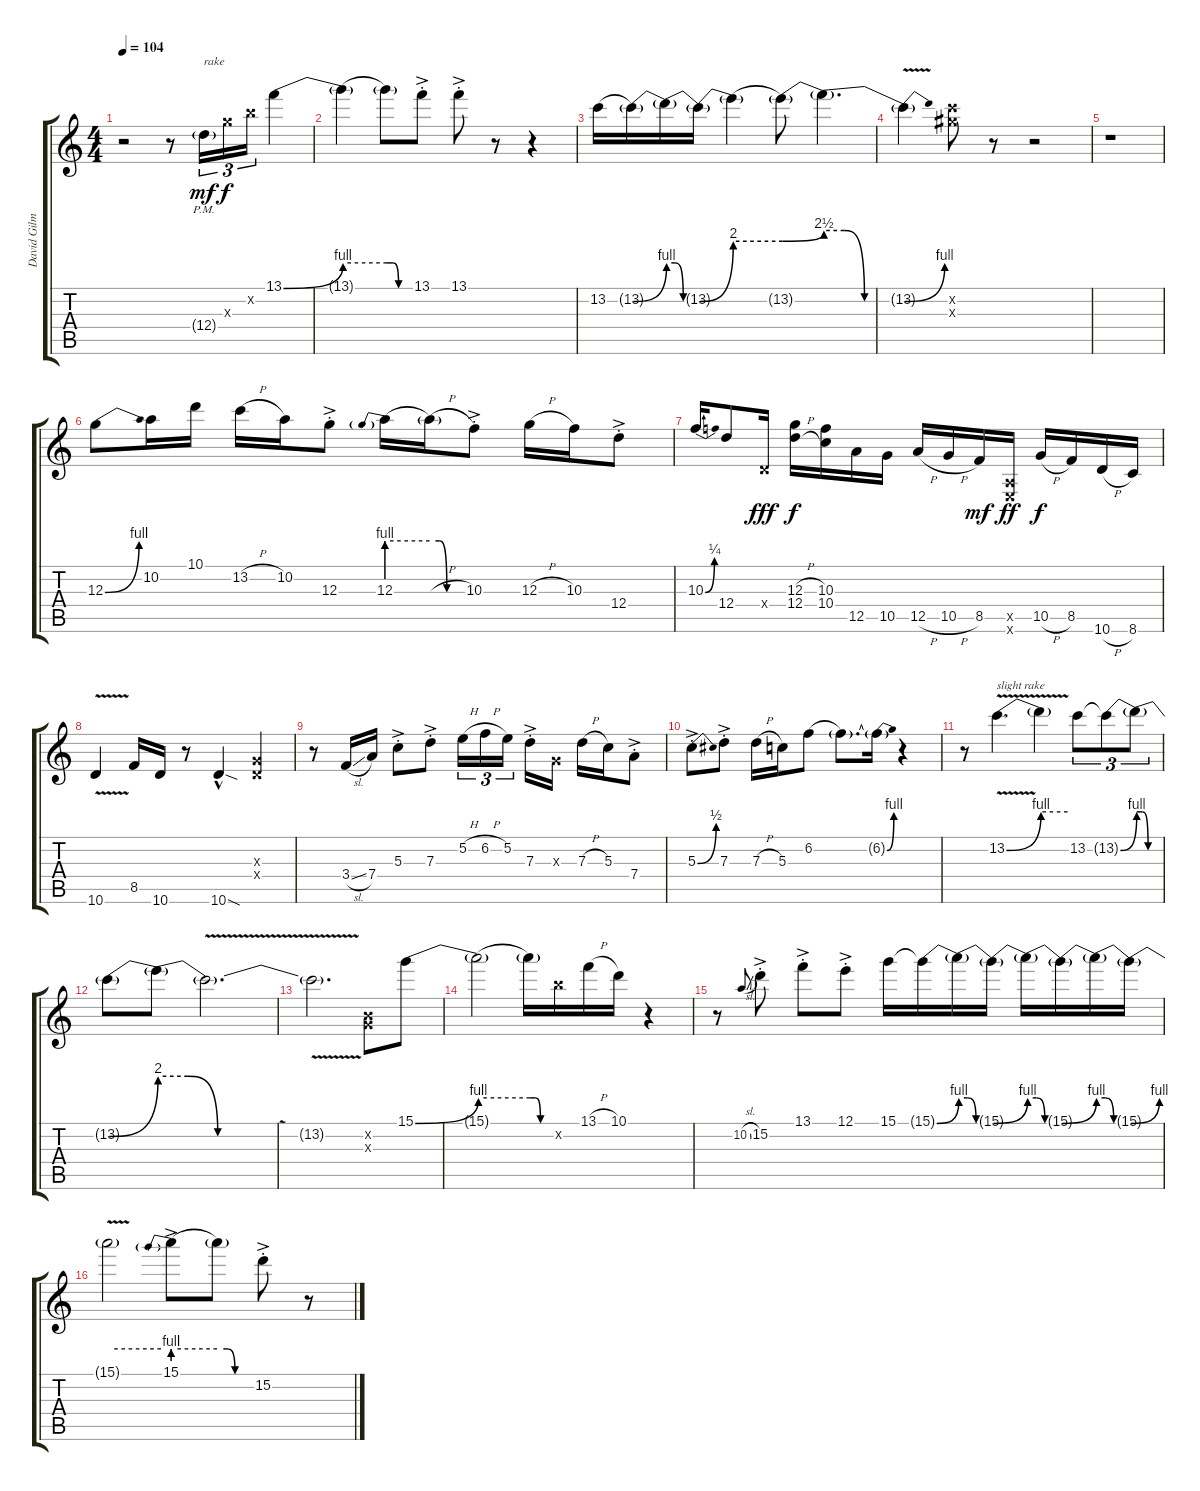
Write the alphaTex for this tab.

\track ("David Gilmour | Gibson Les Paul Goldtop" "David Gilm") {instrument overdrivenguitar}
\staff {score tabs}
\tuning (E4 B3 G3 D3 A2 E2) {hide}
\ts (4 4)
\tempo 104
\clef g2
\ks c
r.2{dy f} r.8 12.4{g pm}.16{tu (3 2) txt "rake" dy mf} 12.3{x}.16{tu (3 2) dy f} 12.2{x}.16{tu (3 2)} 13.1{be (bend 0 0 60 4)}.4 |
13.1{be (hold 0 4 60 4) t}.4 13.1{be (custom 0 4 15 4 30 0 60 0) t}.8 13.1{ac st}.8 13.1{ac st}.8 r.8 r.4 |
13.2{be (hold 0 0 60 0)}.16 13.2{be (bend 0 0 60 4) t}.16 13.2{be (custom 0 4 15 4 30 0 60 0) t}.16 13.2{be (bend 0 0 60 8) t}.16 13.2{be (hold 0 8 60 8) t}.4 13.2{be (bend 0 8 60 10) t}.8 13.2{be (custom 0 10 15 10 30 0 60 0) t}.4{d} |
13.2{be (bend 0 0 60 4) v t}.4 (13.2{x} 13.3{x}).8 r.8 r.2 |
r.1 |
12.3{be (bend 0 0 60 4)}.8 10.2.16 10.1.16 13.2{h}.16 10.2.16 12.3{ac st}.8 12.3{be (prebend 0 4 60 4)}.16 12.3{be (custom 0 4 15 4 30 0 60 0) h t}.16 10.3{ac st}.8 12.3{h}.16 10.3.16 12.4{ac st}.8 |
10.3{be (bend 0 0 60 1)}.16 12.4.8 0.4{x}.16{dy fff} (12.3{h} 12.4{h}).16{dy f} (10.3 10.4).16 12.5.16 10.5.16 12.5{h}.16 10.5{h}.16 8.5.16{dy mf} (0.5{x} 0.6{x}).16{dy ff} 10.5{h}.16{dy f} 8.5.16 10.6{h}.16 8.6.16 |
10.6{v}.4 8.5.16 10.6.16 r.8 10.6{sod hac}.4 (0.3{x} 0.4{x}).4 |
r.8 3.4{sl}.16 7.4.16 5.3{ac st}.8 7.3{ac st}.8 5.2{h}.16{tu (3 2)} 6.2{h}.16{tu (3 2)} 5.2.16{tu (3 2)} 7.3{ac st}.16 0.3{x}.16 7.3{h}.16 5.3.16 7.4{ac st}.8 |
5.3{be (bend 0 0 60 2) ac st}.8 7.3{ac st}.8 7.3{h}.16 5.3.16 6.2{be (hold 0 0 60 0)}.8 6.2{t}.8{d} 6.2{be (bend 0 0 60 4) t}.16 r.4 |
r.8 13.2{be (bend 0 0 60 4) v}.4{d txt "slight rake"} 13.2{be (hold 0 4 60 4) v t}.4 13.2.8{tu (3 2)} 13.2{be (bend 0 0 60 4) t}.8{tu (3 2)} 13.2{be (custom 0 4 15 4 30 0 60 0) t}.8{tu (3 2)} |
13.2{be (bend 0 0 60 8) t}.8 13.2{be (custom 0 8 15 8 30 0 60 0) t}.8 13.2{v t}.2{d} |
13.2{v t}.2{d} (0.2{x} 0.3{x}).8 15.1{be (bend 0 0 60 4)}.8 |
15.1{be (hold 0 4 60 4) t}.2 15.1{be (custom 0 4 15 4 30 0 60 0) t}.16 12.2{x}.16 13.1{h}.16 10.1.16 r.4 |
r.8 10.2{sl}.8{gr onbeat} 15.2{ac st}.8 13.1{ac st}.8 12.1{ac st}.8 15.1.16 15.1{be (bend 0 0 60 4) t}.16 15.1{be (custom 0 4 15 4 30 0 60 0) t}.16 15.1{be (bend 0 0 60 4) t}.16 15.1{be (custom 0 4 15 4 30 0 60 0) t}.16 15.1{be (bend 0 0 60 4) t}.16 15.1{be (custom 0 4 15 4 30 0 60 0) t}.16 15.1{be (bend 0 0 60 4) t}.16 |
15.1{be (hold 0 4 60 4) v t}.2 15.1{be (prebend 0 4 60 4) ac}.8 15.1{be (custom 0 4 15 4 30 0 60 0) t}.8 15.2{ac st}.8 r.8
